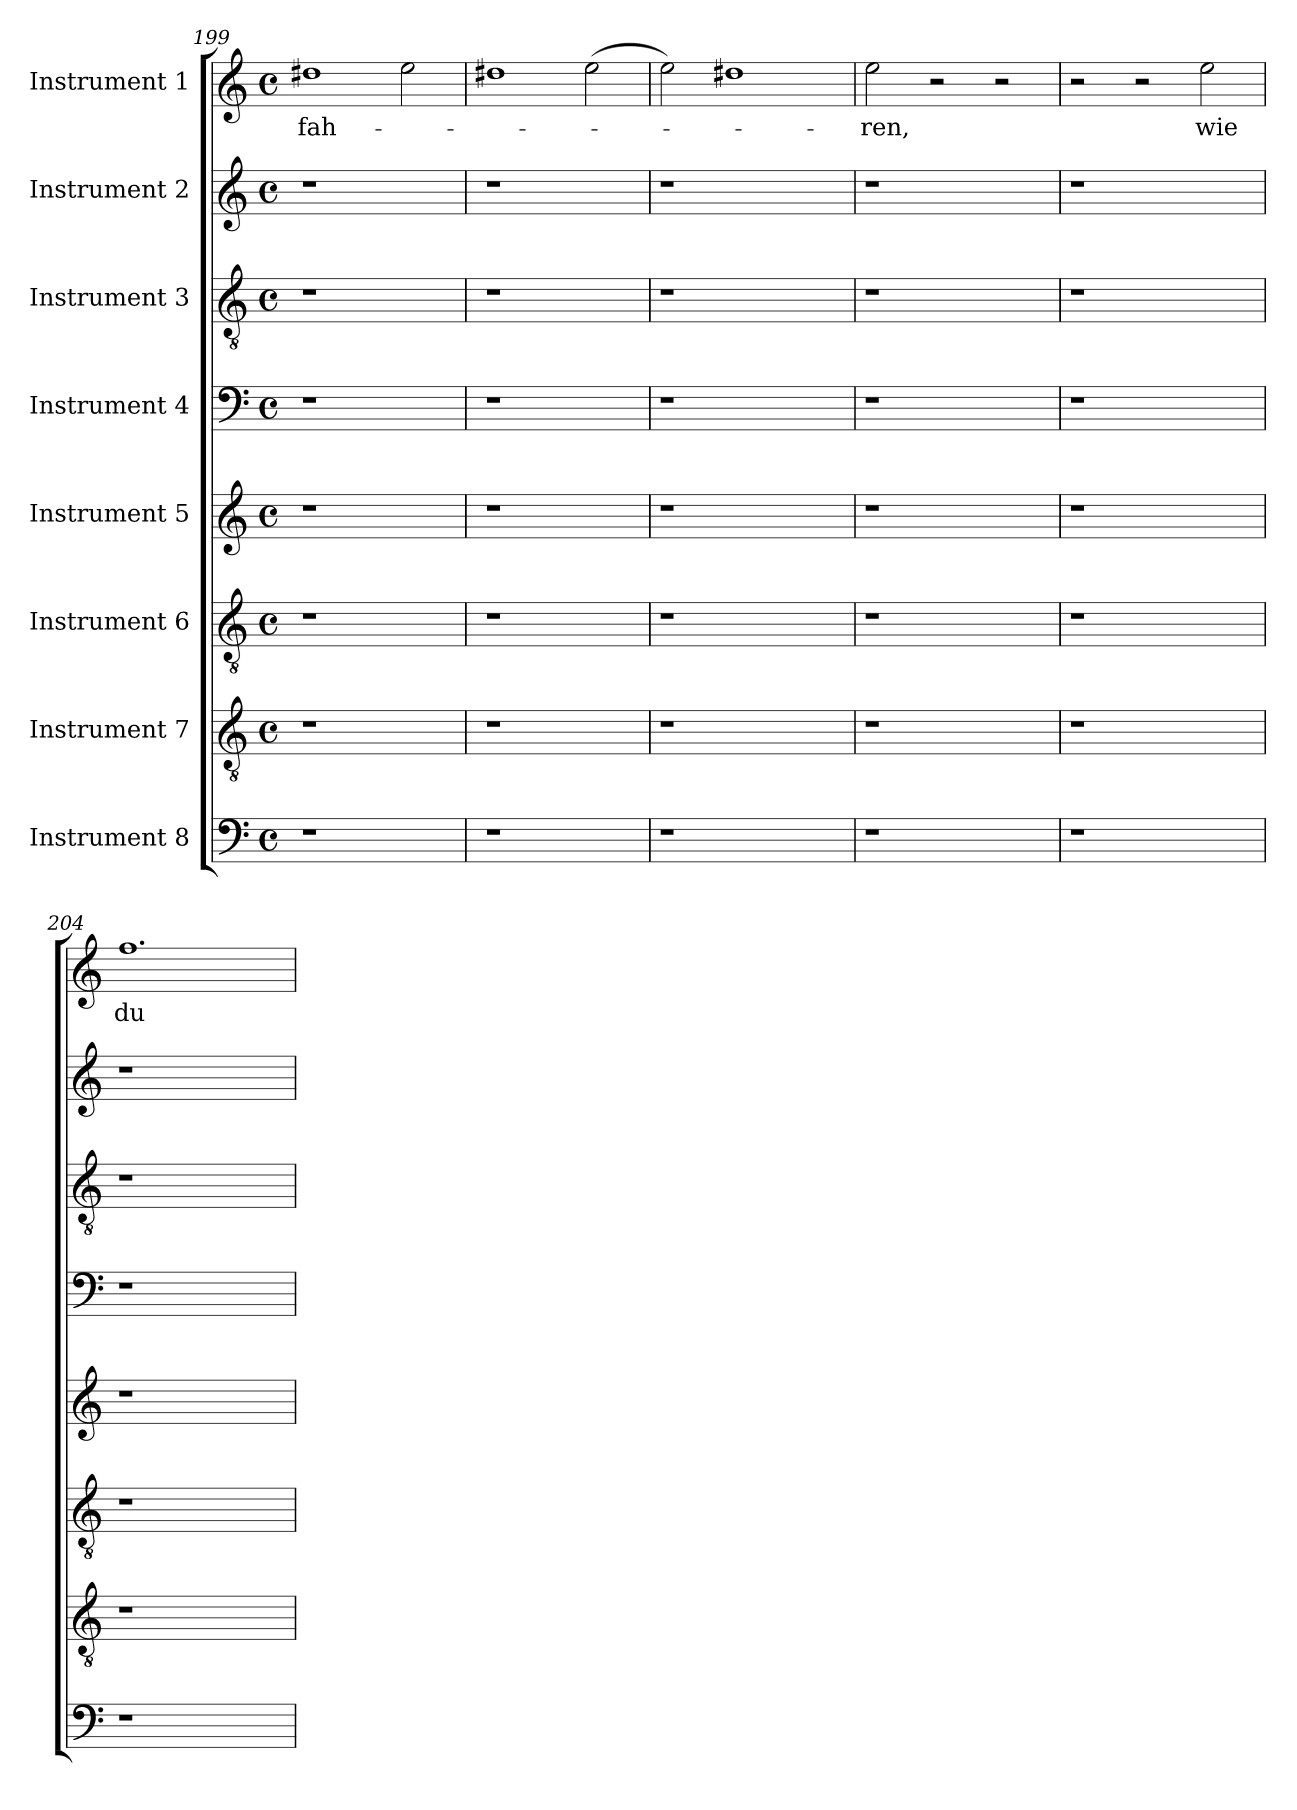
**kern	**kern	**kern	**kern	**kern	**kern	**kern	**kern	**text
*part8	*part7	*part6	*part5	*part4	*part3	*part2	*part1	*part1
*staff8	*staff7	*staff6	*staff5	*staff4	*staff3	*staff2	*staff1	*staff1
*I"Instrument 8	*I"Instrument 7	*I"Instrument 6	*I"Instrument 5	*I"Instrument 4	*I"Instrument 3	*I"Instrument 2	*I"Instrument 1	*
*clefF4	*clefGv2	*clefGv2	*clefG2	*clefF4	*clefGv2	*clefG2	*clefG2	*
*M4/4	*M4/4	*M4/4	*M4/4	*M4/4	*M4/4	*M4/4	*M4/4	*
*met(c)	*met(c)	*met(c)	*met(c)	*met(c)	*met(c)	*met(c)	*met(c)	*
=199	=199	=199	=199	=199	=199	=199	=199	=199
!	!	!	!	!	!	!	!	!LO:LY:b:cj
1r	1r	1r	1r	1r	1r	1r	1dd#X	fah-
2ryy	2ryy	2ryy	2ryy	2ryy	2ryy	2ryy	2ee\	.
=200	=200	=200	=200	=200	=200	=200	=200	=200
1r	1r	1r	1r	1r	1r	1r	1dd#X	.
2ryy	2ryy	2ryy	2ryy	2ryy	2ryy	2ryy	(>2ee\	.
=201	=201	=201	=201	=201	=201	=201	=201	=201
1r	1r	1r	1r	1r	1r	1r	2ee\)	.
.	.	.	.	.	.	.	1dd#X	.
2ryy	2ryy	2ryy	2ryy	2ryy	2ryy	2ryy	.	.
=202	=202	=202	=202	=202	=202	=202	=202	=202
!	!	!	!	!	!	!	!	!LO:LY:b:cj
1r	1r	1r	1r	1r	1r	1r	2ee\	-ren,
.	.	.	.	.	.	.	2r	.
2ryy	2ryy	2ryy	2ryy	2ryy	2ryy	2ryy	2r	.
=203	=203	=203	=203	=203	=203	=203	=203	=203
1r	1r	1r	1r	1r	1r	1r	2r	.
.	.	.	.	.	.	.	2r	.
!	!	!	!	!	!	!	!	!LO:LY:b:cj
2ryy	2ryy	2ryy	2ryy	2ryy	2ryy	2ryy	2ee\	wie
!!LO:LB:g=z
=204	=204	=204	=204	=204	=204	=204	=204	=204
!	!	!	!	!	!	!	!	!LO:LY:b:cj
1r	1r	1r	1r	1r	1r	1r	1.ff	du
2ryy	2ryy	2ryy	2ryy	2ryy	2ryy	2ryy	.	.
=	=	=	=	=	=	=	=	=
*-	*-	*-	*-	*-	*-	*-	*-	*-
